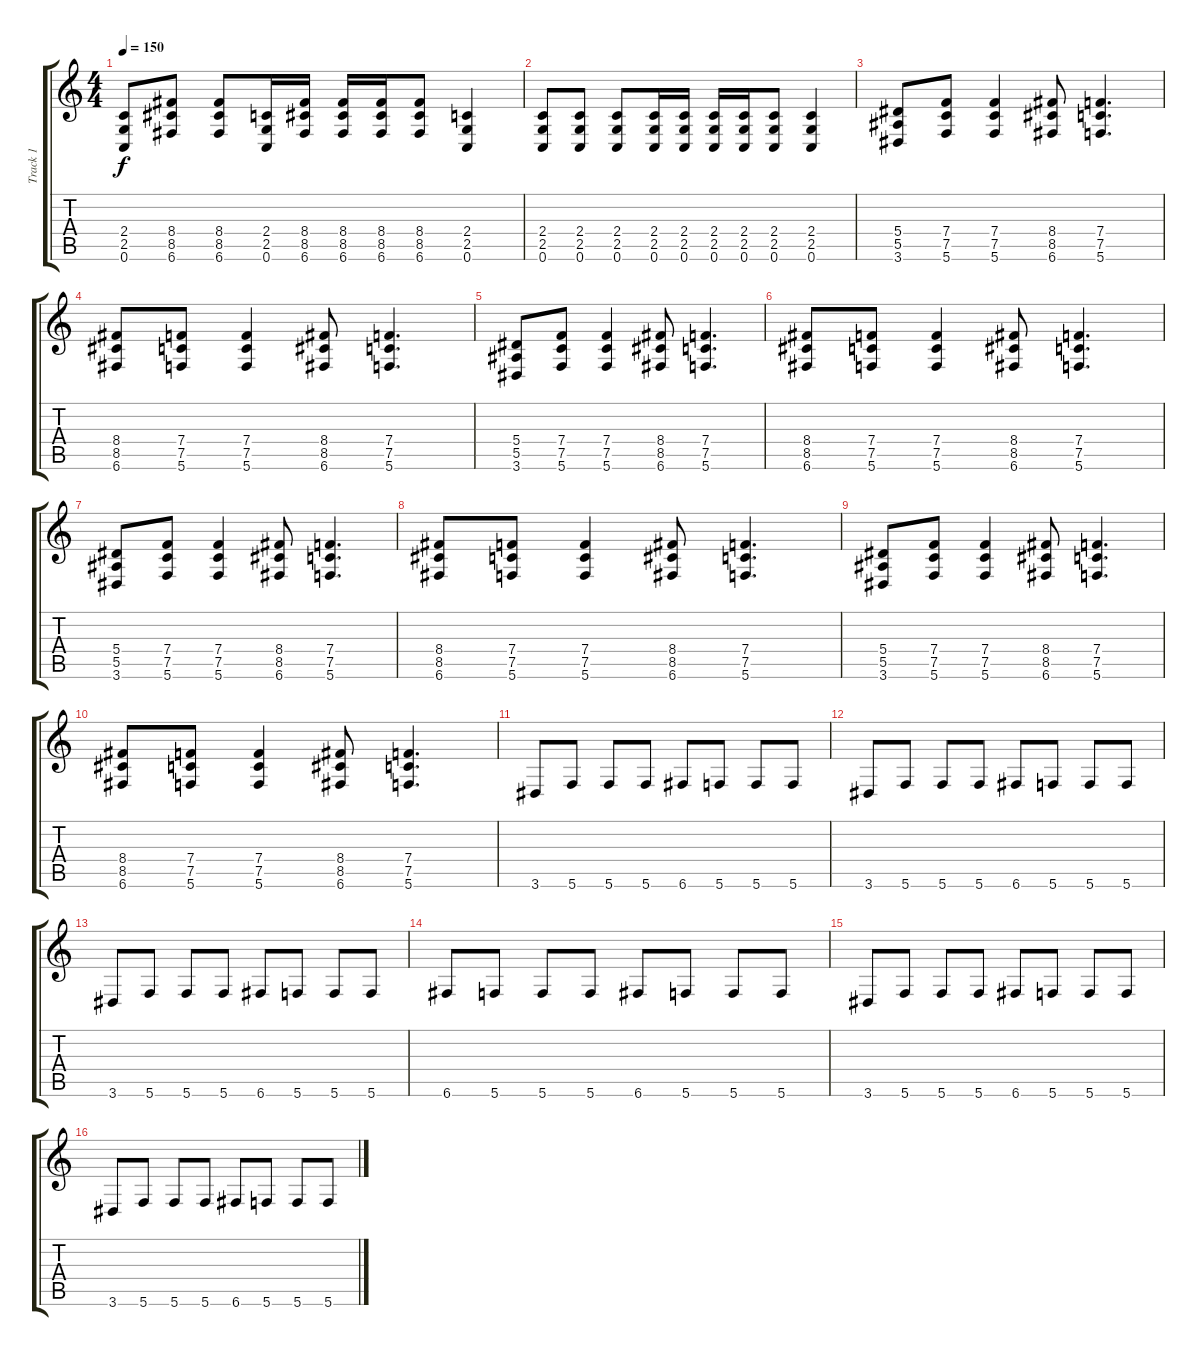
\track ("Track 1" "Track 1") {instrument distortionguitar}
\staff {score tabs}
\tuning (C4 G3 Eb3 Bb2 F2 C2) {hide}
\ts (4 4)
\tempo 150
\clef g2
\ks c
(2.4 2.5 0.6).8{dy f} (8.4 8.5 6.6).8 (8.4 8.5 6.6).8 (2.4 2.5 0.6).16 (8.4 8.5 6.6).16 (8.4 8.5 6.6).16 (8.4 8.5 6.6).16 (8.4 8.5 6.6).8 (2.4 2.5 0.6).4 |
(2.4 2.5 0.6).8 (2.4 2.5 0.6).8 (2.4 2.5 0.6).8 (2.4 2.5 0.6).16 (2.4 2.5 0.6).16 (2.4 2.5 0.6).16 (2.4 2.5 0.6).16 (2.4 2.5 0.6).8 (2.4 2.5 0.6).4 |
(5.4 5.5 3.6).8 (7.4 7.5 5.6).8 (7.4 7.5 5.6).4 (8.4 8.5 6.6).8 (7.4 7.5 5.6).4{d} |
(8.4 8.5 6.6).8 (7.4 7.5 5.6).8 (7.4 7.5 5.6).4 (8.4 8.5 6.6).8 (7.4 7.5 5.6).4{d} |
(5.4 5.5 3.6).8 (7.4 7.5 5.6).8 (7.4 7.5 5.6).4 (8.4 8.5 6.6).8 (7.4 7.5 5.6).4{d} |
(8.4 8.5 6.6).8 (7.4 7.5 5.6).8 (7.4 7.5 5.6).4 (8.4 8.5 6.6).8 (7.4 7.5 5.6).4{d} |
(5.4 5.5 3.6).8 (7.4 7.5 5.6).8 (7.4 7.5 5.6).4 (8.4 8.5 6.6).8 (7.4 7.5 5.6).4{d} |
(8.4 8.5 6.6).8 (7.4 7.5 5.6).8 (7.4 7.5 5.6).4 (8.4 8.5 6.6).8 (7.4 7.5 5.6).4{d} |
(5.4 5.5 3.6).8 (7.4 7.5 5.6).8 (7.4 7.5 5.6).4 (8.4 8.5 6.6).8 (7.4 7.5 5.6).4{d} |
(8.4 8.5 6.6).8 (7.4 7.5 5.6).8 (7.4 7.5 5.6).4 (8.4 8.5 6.6).8 (7.4 7.5 5.6).4{d} |
3.6.8 5.6.8 5.6.8 5.6.8 6.6.8 5.6.8 5.6.8 5.6.8 |
3.6.8 5.6.8 5.6.8 5.6.8 6.6.8 5.6.8 5.6.8 5.6.8 |
3.6.8 5.6.8 5.6.8 5.6.8 6.6.8 5.6.8 5.6.8 5.6.8 |
6.6.8 5.6.8 5.6.8 5.6.8 6.6.8 5.6.8 5.6.8 5.6.8 |
3.6.8 5.6.8 5.6.8 5.6.8 6.6.8 5.6.8 5.6.8 5.6.8 |
3.6.8 5.6.8 5.6.8 5.6.8 6.6.8 5.6.8 5.6.8 5.6.8
